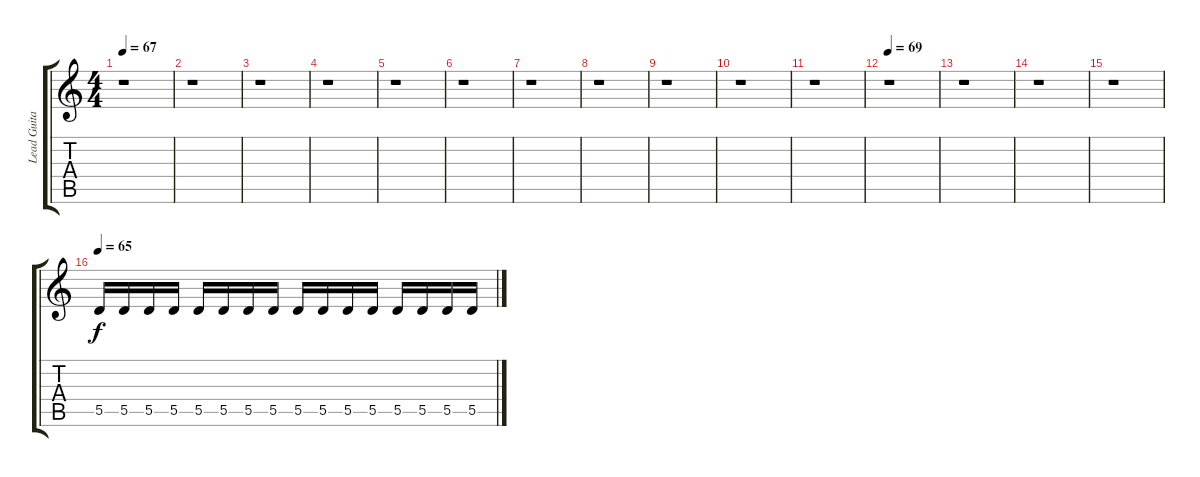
\track ("Lead Guitar" "Lead Guita") {instrument distortionguitar}
\staff {score tabs}
\tuning (E4 B3 G3 D3 A2 E2) {hide}
\ts (4 4)
\tempo 67
\clef g2
\ks c
r.1{dy f instrument distortionguitar} |
r.1 |
r.1 |
r.1 |
r.1 |
r.1 |
r.1 |
r.1 |
r.1 |
r.1 |
r.1 |
\tempo 69
r.1 |
r.1 |
r.1 |
r.1 |
\tempo 65
5.5.16 5.5.16 5.5.16 5.5.16 5.5.16 5.5.16 5.5.16 5.5.16 5.5.16 5.5.16 5.5.16 5.5.16 5.5.16 5.5.16 5.5.16 5.5.16
